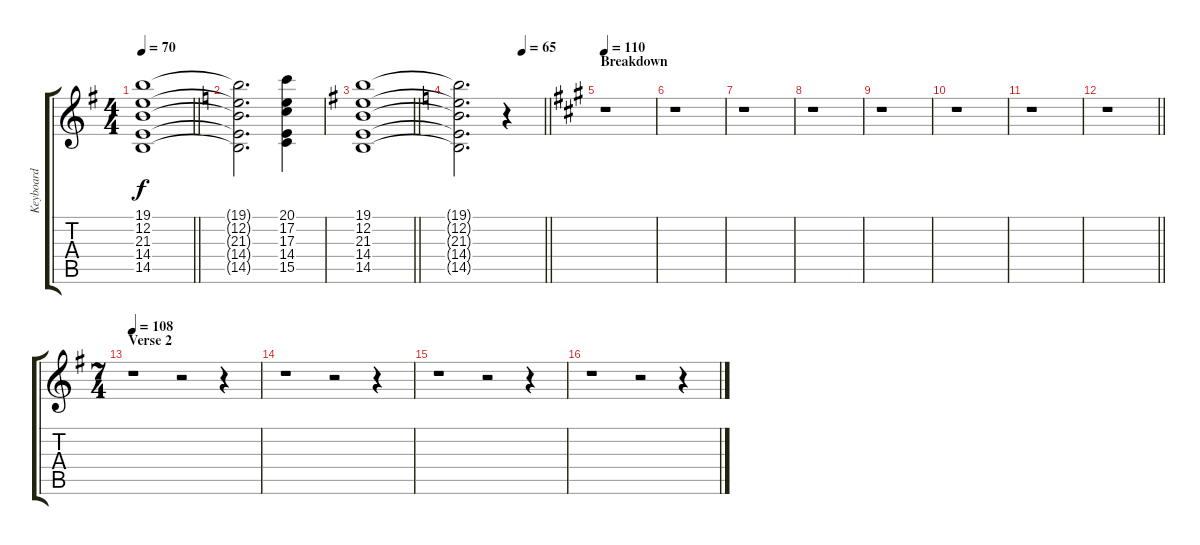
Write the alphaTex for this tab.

\track ("Keyboard" "Keyboard") {instrument fx8scifi}
\staff {score tabs}
\tuning (E4 B3 G3 D3 A2 D2) {hide}
\ts (4 4)
\tempo 70
\clef g2
\barLineRight lightlight
\ks g
(19.1 12.2 21.3 14.4 14.5).1{dy f} |
\ks c
(19.1{t} 12.2{t} 21.3{t} 14.4{t} 14.5{t}).2{d} (20.1 17.2 17.3 14.4 15.5).4 |
\barLineRight lightlight
\ks g
(19.1 12.2 21.3 14.4 14.5).1 |
\tempo (65 0.75)
\barLineRight lightlight
\ks c
(19.1{t} 12.2{t} 21.3{t} 14.4{t} 14.5{t}).2{d} r.4 |
\section ("" "Breakdown")
\tempo 110
\ks a
r.1 |
r.1 |
r.1 |
r.1 |
r.1 |
r.1 |
r.1 |
\barLineRight lightlight
r.1 |
\ts (7 4)
\section ("" "Verse 2")
\tempo 108
\ks g
r.1 r.2 r.4 |
r.1 r.2 r.4 |
r.1 r.2 r.4 |
r.1 r.2 r.4
